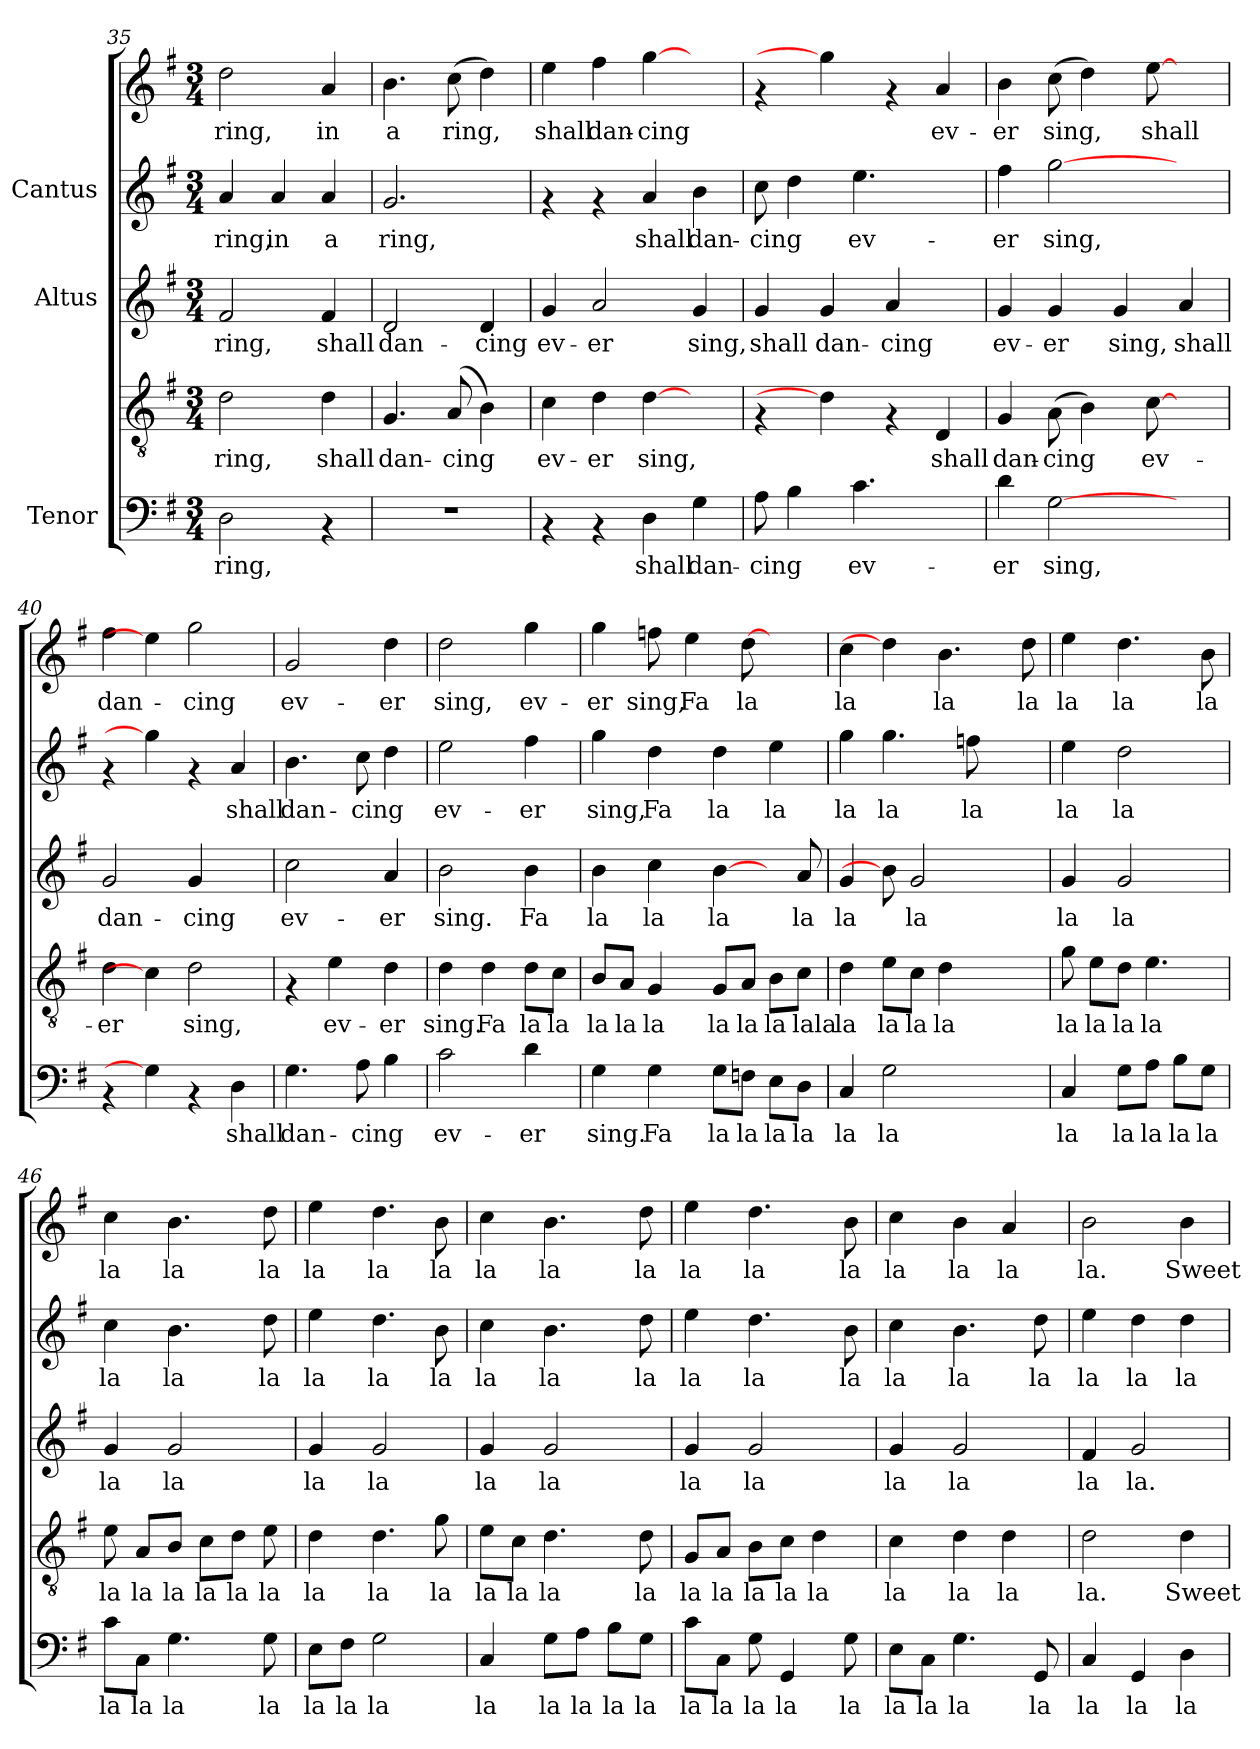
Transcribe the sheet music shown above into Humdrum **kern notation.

**kern	**text	**kern	**text	**kern	**text	**kern	**text	**kern	**text
*part3	*part3	*part3	*part3	*part2	*part2	*part1	*part1	*part1	*part1
*staff5	*staff5	*staff4	*staff4	*staff3	*staff3	*staff2	*staff2	*staff1	*staff1
*I"Tenor	*	*	*	*I"Altus	*	*I"Cantus	*	*	*
*clefF4	*	*clefGv2	*	*clefG2	*	*clefG2	*	*clefG2	*
*k[f#]	*	*k[f#]	*	*k[f#]	*	*k[f#]	*	*k[f#]	*
*G:	*	*G:	*	*G:	*	*G:	*	*G:	*
*M3/4	*	*M3/4	*	*M3/4	*	*M3/4	*	*M3/4	*
=35	=35	=35	=35	=35	=35	=35	=35	=35	=35
!	!LO:LY:b:cj	!	!LO:LY:b:cj	!	!LO:LY:b:cj	!	!LO:LY:b:cj	!	!LO:LY:b:cj
2D\	ring,	2d\	ring,	2f#/	ring,	4a/	ring,	2dd\	ring,
!	!	!	!	!	!	!	!LO:LY:b:cj	!	!
.	.	.	.	.	.	4a/	in	.	.
!	!	!	!LO:LY:b:cj	!	!LO:LY:b:cj	!	!LO:LY:b:cj	!	!LO:LY:b:cj
4rAA	.	4d\	shall	4f#/	shall	4a/	a	4a/	in
=36	=36	=36	=36	=36	=36	=36	=36	=36	=36
!	!	!	!LO:LY:b:cj	!	!LO:LY:b:cj	!	!LO:LY:b:cj	!	!LO:LY:b:cj
2.r	.	4.G/	dan-	2d/	dan-	2.g/	ring,	4.b\	a
!	!	!	!LO:LY:b:cj	!	!	!	!	!	!LO:LY:b:cj
.	.	(<8A/	-cing	.	.	.	.	(>8cc\	ring,
!	!	!	!LO:LY:b:cj	!	!LO:LY:b:cj	!	!	!	!LO:LY:b:cj
.	.	4B\)	.	4d/	-cing	.	.	4dd\)	.
=37	=37	=37	=37	=37	=37	=37	=37	=37	=37
!	!	!	!LO:LY:b:cj	!	!LO:LY:b:cj	!	!	!	!LO:LY:b:cj
4rAA	.	4c\	ev-	4g/	ev-	4rf	.	4ee\	shall
!	!	!	!LO:LY:b:cj	!	!LO:LY:b:cj	!	!	!	!LO:LY:b:cj
4rAA	.	4d\	-er	2a/	-er	4rf	.	4ff#\	dan-
!	!LO:LY:b:cj	!	!LO:LY:b:cj	!	!	!	!LO:LY:b:cj	!	!LO:LY:b:cj
4D\	shall	[4d\	sing,	.	.	4a/	shall	[4gg\	-cing
!	!LO:LY:b:cj	!	!	!	!LO:LY:b:cj	!	!LO:LY:b:cj	!	!
4G\	dan-	4ryy	.	4g/	sing,	4b\	dan-	4ryy	.
!!LO:LB:g=z
=38	=38	=38	=38	=38	=38	=38	=38	=38	=38
!	!LO:LY:b:cj	!	!	!	!LO:LY:b:cj	!	!LO:LY:b:cj	!	!
8A\	cing	4rF	.	4g/	shall	8cc\	-cing	4rf	.
!	!LO:LY:b:cj	!	!	!	!	!	!LO:LY:b:cj	!	!
4B\	.	.	.	.	.	4dd\	.	.	.
!	!	!	!	!	!LO:LY:b:cj	!	!	!	!
.	.	4d\]	.	4g/	dan-	.	.	4gg\]	.
!	!LO:LY:b:cj	!	!	!	!	!	!LO:LY:b:cj	!	!
4.c\	ev-	.	.	.	.	4.ee\	ev-	.	.
!	!	!	!	!	!LO:LY:b:cj	!	!	!	!
.	.	4rF	.	4a/	-cing	.	.	4rf	.
!	!	!	!LO:LY:b:cj	!	!	!	!	!	!LO:LY:b:cj
4ryy	.	4D/	-shall	4ryy	.	4ryy	.	4a/	-ev-
=39	=39	=39	=39	=39	=39	=39	=39	=39	=39
!	!LO:LY:b:cj	!	!LO:LY:b:cj	!	!LO:LY:b:cj	!	!LO:LY:b:cj	!	!LO:LY:b:cj
4d\	-er	4G/	-dan-	4g/	ev-	4ff#\	er	4b\	-er
!	!LO:LY:b:cj	!	!LO:LY:b:cj	!	!LO:LY:b:cj	!	!LO:LY:b:cj	!	!LO:LY:b:cj
[2G\	sing,	(>8A\	-cing	4g/	-er	[2gg\	sing,	(>8cc\	sing,
!	!	!	!LO:LY:b:cj	!	!	!	!	!	!LO:LY:b:cj
.	.	4B\)	.	.	.	.	.	4dd\)	.
!	!	!	!	!	!LO:LY:b:cj	!	!	!	!
.	.	.	.	4g/	sing,	.	.	.	.
!	!	!	!LO:LY:b:cj	!	!	!	!	!	!LO:LY:b:cj
.	.	[8c\	ev-	.	.	.	.	[8ee\	shall
!	!	!	!	!	!LO:LY:b:cj	!	!	!	!
4ryy	.	4ryy	.	4a/	shall	4ryy	.	4ryy	.
=40	=40	=40	=40	=40	=40	=40	=40	=40	=40
!	!	!	!LO:LY:b:cj	!	!LO:LY:b:cj	!	!	!	!LO:LY:b:cj
4rAA	.	4d\	er	2g/	dan-	4rf	.	4ff#\	dan-
4G\]	.	4c\]	.	.	.	4gg\]	.	4ee\]	.
!	!	!	!LO:LY:b:cj	!	!LO:LY:b:cj	!	!	!	!LO:LY:b:cj
4rAA	.	2d\	sing,	4g/	-cing	4rf	.	2gg\	-cing
!	!LO:LY:b:cj	!	!	!	!	!	!LO:LY:b:cj	!	!
4D\	shall	.	.	4ryy	.	4a/	shall	.	.
=41	=41	=41	=41	=41	=41	=41	=41	=41	=41
!	!LO:LY:b:cj	!	!	!	!LO:LY:b:cj	!	!LO:LY:b:cj	!	!LO:LY:b:cj
4.G\	dan-	4rF	.	2cc\	ev-	4.b\	dan-	2g/	ev-
!	!	!	!LO:LY:b:cj	!	!	!	!	!	!
.	.	4e\	ev-	.	.	.	.	.	.
!	!LO:LY:b:cj	!	!	!	!	!	!LO:LY:b:cj	!	!
8A\	-cing	.	.	.	.	8cc\	-cing	.	.
!	!LO:LY:b:cj	!	!LO:LY:b:cj	!	!LO:LY:b:cj	!	!LO:LY:b:cj	!	!LO:LY:b:cj
4B\	.	4d\	-er	4a/	-er	4dd\	.	4dd\	-er
=42	=42	=42	=42	=42	=42	=42	=42	=42	=42
!	!LO:LY:b:cj	!	!LO:LY:b:cj	!	!LO:LY:b:cj	!	!LO:LY:b:cj	!	!LO:LY:b:cj
2c\	ev-	4d\	sing.	2b\	sing.	2ee\	-ev-	2dd\	sing,
!	!	!	!LO:LY:b:cj	!	!	!	!	!	!
.	.	4d\	Fa	.	.	.	.	.	.
!	!LO:LY:b:cj	!	!LO:LY:b:cj	!	!LO:LY:b:cj	!	!LO:LY:b:cj	!	!LO:LY:b:cj
4d\	-er	8d\L	la	4b\	Fa	4ff#\	-er	4gg\	ev-
!	!	!	!LO:LY:b:cj	!	!	!	!	!	!
.	.	8c\J	la	.	.	.	.	.	.
!!LO:PB:g=z
=43	=43	=43	=43	=43	=43	=43	=43	=43	=43
!	!LO:LY:b:cj	!	!LO:LY:b:cj	!	!LO:LY:b:cj	!	!LO:LY:b:cj	!	!LO:LY:b:cj
4G\	sing.	8B/L	la	4b\	la	4gg\	sing,	4gg\	er
!	!	!	!LO:LY:b:cj	!	!	!	!	!	!
.	.	8A/J	la	.	.	.	.	.	.
!	!LO:LY:b:cj	!	!LO:LY:b:cj	!	!LO:LY:b:cj	!	!LO:LY:b:cj	!	!LO:LY:b:cj
4G\	Fa	4G/	la	4cc\	la	4dd\	Fa	8ffn\	sing,
!	!	!	!	!	!	!	!	!	!LO:LY:b:cj
.	.	.	.	.	.	.	.	4ee\	Fa
!	!LO:LY:b:cj	!	!LO:LY:b:cj	!	!LO:LY:b:cj	!	!LO:LY:b:cj	!	!
8G\L	la	8G/L	la	[4b\	la	4dd\	la	.	.
!	!LO:LY:b:cj	!	!LO:LY:b:cj	!	!	!	!	!	!LO:LY:b:cj
8Fn\J	la	8A/J	la	.	.	.	.	[8dd\	la
!	!LO:LY:b:cj	!	!LO:LY:b:cj	!	!	!	!LO:LY:b:cj	!	!
8E\L	la	8B\L	la	8ryy	.	4ee\	la	4ryy	.
!	!LO:LY:b:cj	!	!LO:LY:b:cj	!	!LO:LY:b:cj	!	!	!	!
8D\J	la	8c\J	lala	8a/	la	.	.	.	.
=44	=44	=44	=44	=44	=44	=44	=44	=44	=44
!	!LO:LY:b:cj	!	!LO:LY:b:cj	!	!LO:LY:b:cj	!	!LO:LY:b:cj	!	!LO:LY:b:cj
4C/	la	4d\	la	4g/	la	4gg\	la	4cc\	la
!	!LO:LY:b:cj	!	!LO:LY:b:cj	!	!	!	!LO:LY:b:cj	!	!
2G\	la	8e\L	la	8b\]	.	4.gg\	la	4dd\]	.
!	!	!	!LO:LY:b:cj	!	!LO:LY:b:cj	!	!	!	!
.	.	8c\J	la	2g/	la	.	.	.	.
!	!	!	!LO:LY:b:cj	!	!	!	!	!	!LO:LY:b:cj
.	.	4d\	la	.	.	.	.	4.b\	la
!	!	!	!	!	!	!	!LO:LY:b:cj	!	!
.	.	.	.	.	.	8ffn\	la	.	.
4ryy	.	4ryy	.	.	.	4ryy	.	.	.
!	!	!	!	!	!	!	!	!	!LO:LY:b:cj
.	.	.	.	8ryy	.	.	.	8dd\	la
=45	=45	=45	=45	=45	=45	=45	=45	=45	=45
!	!LO:LY:b:cj	!	!LO:LY:b:cj	!	!LO:LY:b:cj	!	!LO:LY:b:cj	!	!LO:LY:b:cj
4C/	la	8g\	la	4g/	la	4ee\	la	4ee\	la
!	!	!	!LO:LY:b:cj	!	!	!	!	!	!
.	.	8e\L	la	.	.	.	.	.	.
!	!LO:LY:b:cj	!	!LO:LY:b:cj	!	!LO:LY:b:cj	!	!LO:LY:b:cj	!	!LO:LY:b:cj
8G\L	la	8d\J	la	2g/	la	2dd\	la	4.dd\	la
!	!LO:LY:b:cj	!	!LO:LY:b:cj	!	!	!	!	!	!
8A\J	la	4.e\	la	.	.	.	.	.	.
!	!LO:LY:b:cj	!	!	!	!	!	!	!	!
8B\L	la	.	.	.	.	.	.	.	.
!	!LO:LY:b:cj	!	!	!	!	!	!	!	!LO:LY:b:cj
8G\J	la	.	.	.	.	.	.	8b\	la
=46	=46	=46	=46	=46	=46	=46	=46	=46	=46
!	!LO:LY:b:cj	!	!LO:LY:b:cj	!	!LO:LY:b:cj	!	!LO:LY:b:cj	!	!LO:LY:b:cj
8c\L	la	8e\	la	4g/	la	4cc\	la	4cc\	la
!	!LO:LY:b:cj	!	!LO:LY:b:cj	!	!	!	!	!	!
8C\J	la	8A/L	la	.	.	.	.	.	.
!	!LO:LY:b:cj	!	!LO:LY:b:cj	!	!LO:LY:b:cj	!	!LO:LY:b:cj	!	!LO:LY:b:cj
4.G\	la	8B/J	la	2g/	la	4.b\	la	4.b\	la
!	!	!	!LO:LY:b:cj	!	!	!	!	!	!
.	.	8c\L	la	.	.	.	.	.	.
!	!	!	!LO:LY:b:cj	!	!	!	!	!	!
.	.	8d\J	la	.	.	.	.	.	.
!	!LO:LY:b:cj	!	!LO:LY:b:cj	!	!	!	!LO:LY:b:cj	!	!LO:LY:b:cj
8G\	la	8e\	la	.	.	8dd\	la	8dd\	la
!!LO:LB:g=z
=47	=47	=47	=47	=47	=47	=47	=47	=47	=47
!	!LO:LY:b:cj	!	!LO:LY:b:cj	!	!LO:LY:b:cj	!	!LO:LY:b:cj	!	!LO:LY:b:cj
8E\L	la	4d\	la	4g/	la	4ee\	la	4ee\	la
!	!LO:LY:b:cj	!	!	!	!	!	!	!	!
8F#\J	la	.	.	.	.	.	.	.	.
!	!LO:LY:b:cj	!	!LO:LY:b:cj	!	!LO:LY:b:cj	!	!LO:LY:b:cj	!	!LO:LY:b:cj
2G\	la	4.d\	la	2g/	la	4.dd\	la	4.dd\	la
!	!	!	!LO:LY:b:cj	!	!	!	!LO:LY:b:cj	!	!LO:LY:b:cj
.	.	8g\	la	.	.	8b\	la	8b\	la
=48	=48	=48	=48	=48	=48	=48	=48	=48	=48
!	!LO:LY:b:cj	!	!LO:LY:b:cj	!	!LO:LY:b:cj	!	!LO:LY:b:cj	!	!LO:LY:b:cj
4C/	la	8e\L	la	4g/	la	4cc\	la	4cc\	la
!	!	!	!LO:LY:b:cj	!	!	!	!	!	!
.	.	8c\J	la	.	.	.	.	.	.
!	!LO:LY:b:cj	!	!LO:LY:b:cj	!	!LO:LY:b:cj	!	!LO:LY:b:cj	!	!LO:LY:b:cj
8G\L	la	4.d\	la	2g/	la	4.b\	la	4.b\	la
!	!LO:LY:b:cj	!	!	!	!	!	!	!	!
8A\J	la	.	.	.	.	.	.	.	.
!	!LO:LY:b:cj	!	!	!	!	!	!	!	!
8B\L	la	.	.	.	.	.	.	.	.
!	!LO:LY:b:cj	!	!LO:LY:b:cj	!	!	!	!LO:LY:b:cj	!	!LO:LY:b:cj
8G\J	la	8d\	la	.	.	8dd\	la	8dd\	la
=49	=49	=49	=49	=49	=49	=49	=49	=49	=49
!	!LO:LY:b:cj	!	!LO:LY:b:cj	!	!LO:LY:b:cj	!	!LO:LY:b:cj	!	!LO:LY:b:cj
8c\L	la	8G/L	la	4g/	la	4ee\	la	4ee\	la
!	!LO:LY:b:cj	!	!LO:LY:b:cj	!	!	!	!	!	!
8C\J	la	8A/J	la	.	.	.	.	.	.
!	!LO:LY:b:cj	!	!LO:LY:b:cj	!	!LO:LY:b:cj	!	!LO:LY:b:cj	!	!LO:LY:b:cj
8G\	la	8B\L	la	2g/	la	4.dd\	la	4.dd\	la
!	!LO:LY:b:cj	!	!LO:LY:b:cj	!	!	!	!	!	!
4GG/	la	8c\J	la	.	.	.	.	.	.
!	!	!	!LO:LY:b:cj	!	!	!	!	!	!
.	.	4d\	la	.	.	.	.	.	.
!	!LO:LY:b:cj	!	!	!	!	!	!LO:LY:b:cj	!	!LO:LY:b:cj
8G\	la	.	.	.	.	8b\	la	8b\	la
=50	=50	=50	=50	=50	=50	=50	=50	=50	=50
!	!LO:LY:b:cj	!	!LO:LY:b:cj	!	!LO:LY:b:cj	!	!LO:LY:b:cj	!	!LO:LY:b:cj
8E\L	la	4c\	la	4g/	la	4cc\	la	4cc\	la
!	!LO:LY:b:cj	!	!	!	!	!	!	!	!
8C\J	la	.	.	.	.	.	.	.	.
!	!LO:LY:b:cj	!	!LO:LY:b:cj	!	!LO:LY:b:cj	!	!LO:LY:b:cj	!	!LO:LY:b:cj
4.G\	la	4d\	la	2g/	la	4.b\	la	4b\	la
!	!	!	!LO:LY:b:cj	!	!	!	!	!	!LO:LY:b:cj
.	.	4d\	la	.	.	.	.	4a/	la
!	!LO:LY:b:cj	!	!	!	!	!	!LO:LY:b:cj	!	!
8GG/	la	.	.	.	.	8dd\	la	.	.
=51	=51	=51	=51	=51	=51	=51	=51	=51	=51
!	!LO:LY:b:cj	!	!LO:LY:b:cj	!	!LO:LY:b:cj	!	!LO:LY:b:cj	!	!LO:LY:b:cj
4C/	la	2d\	la.	4f#/	la	4ee\	la	2b\	la.
!	!LO:LY:b:cj	!	!	!	!LO:LY:b:cj	!	!LO:LY:b:cj	!	!
4GG/	la	.	.	2g/	la.	4dd\	la	.	.
!	!LO:LY:b:cj	!	!LO:LY:b:cj	!	!	!	!LO:LY:b:cj	!	!LO:LY:b:cj
4D\	la	4d\	Sweet	.	.	4dd\	la	4b\	Sweet
=	=	=	=	=	=	=	=	=	=
*-	*-	*-	*-	*-	*-	*-	*-	*-	*-
